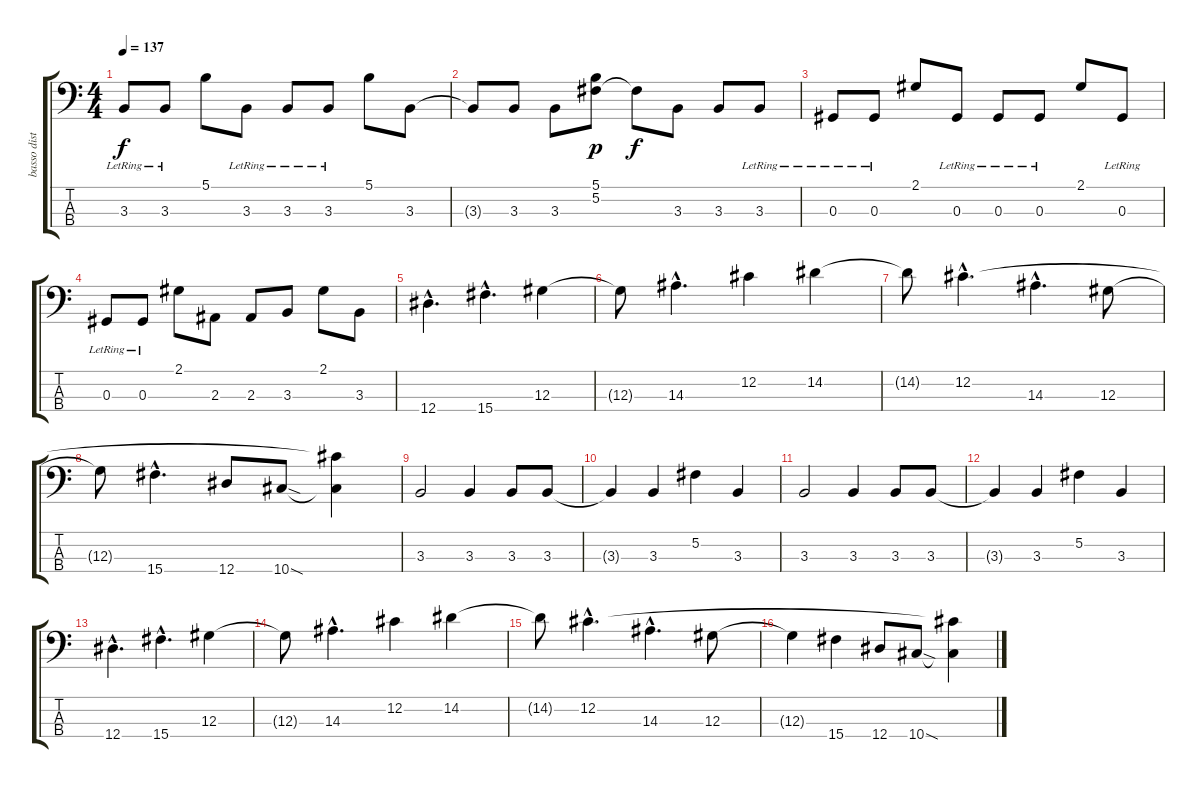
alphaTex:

\track ("basso distorto" "basso dist") {instrument slapbass1}
\staff {score tabs}
\tuning (Gb2 Db2 Ab1 Eb1) {hide}
\ts (4 4)
\tempo 137
\clef f4
\ks c
3.3{lr}.8{dy f} 3.3{lr}.8 5.1.8 3.3{lr}.8 3.3{lr}.8 3.3{lr}.8 5.1.8 3.3.8 |
3.3{t}.8 3.3.8 3.3.8 (5.1 5.2).8{dy p} 5.2{t}.8{dy f} 3.3.8 3.3.8 3.3{lr}.8 |
0.3{lr}.8 0.3{lr}.8 2.1.8 0.3{lr}.8 0.3{lr}.8 0.3{lr}.8 2.1.8 0.3{lr}.8 |
0.3{lr}.8 0.3{lr}.8 2.1.8 2.3.8 2.3.8 3.3.8 2.1.8 3.3.8 |
12.4{hac}.4{d} 15.4{hac}.4{d} 12.3.4 |
12.3{t}.8 14.3{hac}.4{d} 12.2.4 14.2.4 |
14.2{t}.8 12.2{hac}.4{d} 14.3{hac}.4{d} 12.3.8 |
12.3{t}.8 15.4{hac}.4{d} 12.4.8 10.4{sod}.8 (12.2{t} 10.4{t}).4 |
3.3.2 3.3.4 3.3.8 3.3.8 |
3.3{t}.4 3.3.4 5.2.4 3.3.4 |
3.3.2 3.3.4 3.3.8 3.3.8 |
3.3{t}.4 3.3.4 5.2.4 3.3.4 |
12.4{hac}.4{d} 15.4{hac}.4{d} 12.3.4 |
12.3{t}.8 14.3{hac}.4{d} 12.2.4 14.2.4 |
14.2{t}.8 12.2{hac}.4{d} 14.3{hac}.4{d} 12.3.8 |
12.3{t}.4 15.4.4 12.4.8 10.4{sod}.8 (12.2{t} 10.4{t}).4
